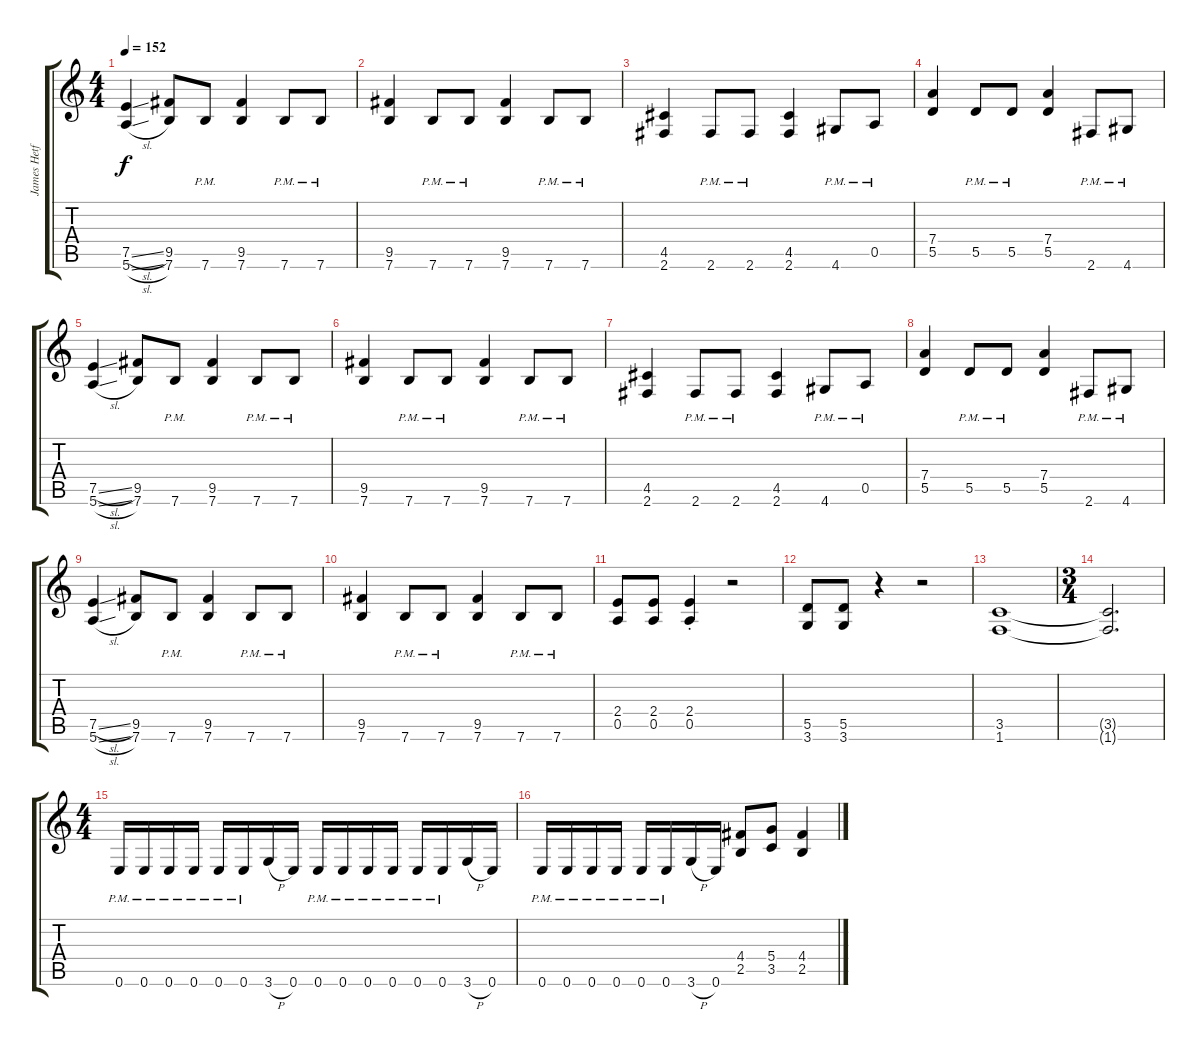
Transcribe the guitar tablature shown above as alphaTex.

\track ("James Hetfield" "James Hetf") {instrument distortionguitar}
\staff {score tabs}
\tuning (E4 B3 G3 D3 A2 E2) {hide}
\ts (4 4)
\tempo 152
\clef g2
\ks c
(7.5{sl} 5.6{sl}).4{dy f} (9.5 7.6).8 7.6{pm}.8 (9.5 7.6).4 7.6{pm}.8 7.6{pm}.8 |
(9.5 7.6).4 7.6{pm}.8 7.6{pm}.8 (9.5 7.6).4 7.6{pm}.8 7.6{pm}.8 |
(4.5 2.6).4 2.6{pm}.8 2.6{pm}.8 (4.5 2.6).4 4.6{pm}.8 0.5{pm}.8 |
(7.4 5.5).4 5.5{pm}.8 5.5{pm}.8 (7.4 5.5).4 2.6{pm}.8 4.6{pm}.8 |
(7.5{sl} 5.6{sl}).4 (9.5 7.6).8 7.6{pm}.8 (9.5 7.6).4 7.6{pm}.8 7.6{pm}.8 |
(9.5 7.6).4 7.6{pm}.8 7.6{pm}.8 (9.5 7.6).4 7.6{pm}.8 7.6{pm}.8 |
(4.5 2.6).4 2.6{pm}.8 2.6{pm}.8 (4.5 2.6).4 4.6{pm}.8 0.5{pm}.8 |
(7.4 5.5).4 5.5{pm}.8 5.5{pm}.8 (7.4 5.5).4 2.6{pm}.8 4.6{pm}.8 |
(7.5{sl} 5.6{sl}).4 (9.5 7.6).8 7.6{pm}.8 (9.5 7.6).4 7.6{pm}.8 7.6{pm}.8 |
(9.5 7.6).4 7.6{pm}.8 7.6{pm}.8 (9.5 7.6).4 7.6{pm}.8 7.6{pm}.8 |
(2.4 0.5).8 (2.4 0.5).8 (2.4{st} 0.5{st}).4 r.2 |
(5.5 3.6).8 (5.5 3.6).8 r.4 r.2 |
(3.5 1.6).1 |
\ts (3 4)
(3.5{t} 1.6{t}).2{d} |
\ts (4 4)
0.6{pm}.16 0.6{pm}.16 0.6{pm}.16 0.6{pm}.16 0.6{pm}.16 0.6{pm}.16 3.6{h}.16 0.6.16 0.6{pm}.16 0.6{pm}.16 0.6{pm}.16 0.6{pm}.16 0.6{pm}.16 0.6{pm}.16 3.6{h}.16 0.6.16 |
0.6{pm}.16 0.6{pm}.16 0.6{pm}.16 0.6{pm}.16 0.6{pm}.16 0.6{pm}.16 3.6{h}.16 0.6.16 (4.4 2.5).8 (5.4 3.5).8 (4.4 2.5).4
